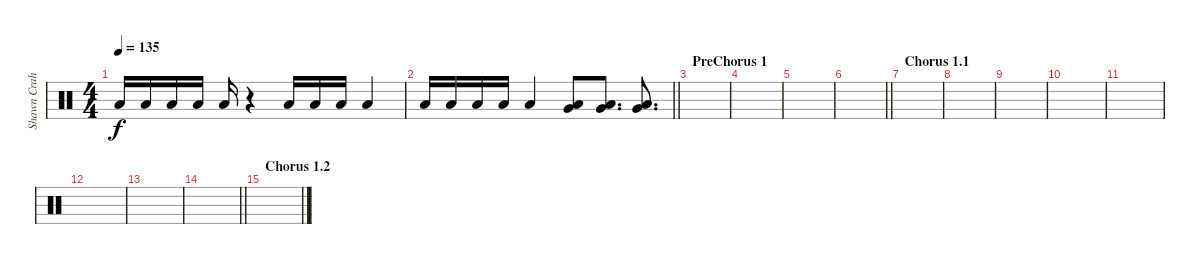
\track ("Shawn Crahan" "Shawn Crah") {instrument percussion}
\staff {score}
\articulation defaults
\ts (4 4)
\tempo 135
\clef neutral
\ks c "Low Floor Tom (hit)".16{dy f} "Low Floor Tom (hit)".16 "Low Floor Tom (hit)".16 "Low Floor Tom (hit)".16 "Low Floor Tom (hit)".16
r.4 "Low Floor Tom (hit)".16 "Low Floor Tom (hit)".16 "Low Floor Tom (hit)".16 "Low Floor Tom (hit)".4 |
\barLineRight lightlight "Low Floor Tom (hit)".16 "Low Floor Tom (hit)".16 "Low Floor Tom (hit)".16 "Low Floor Tom (hit)".16 "Low Floor Tom (hit)".4
("Very Low Tom (hit)" "Low Floor Tom (hit)").8 ("Very Low Tom (hit)" "Low Floor Tom (hit)").8{d} ("Very Low Tom (hit)" "Low Floor Tom (hit)").8{d} |
\section ("" "PreChorus 1")
|
|
|
\barLineRight lightlight
|
\section ("" "Chorus 1.1")
|
|
|
|
|
|
|
\barLineRight lightlight
|
\section ("" "Chorus 1.2")
